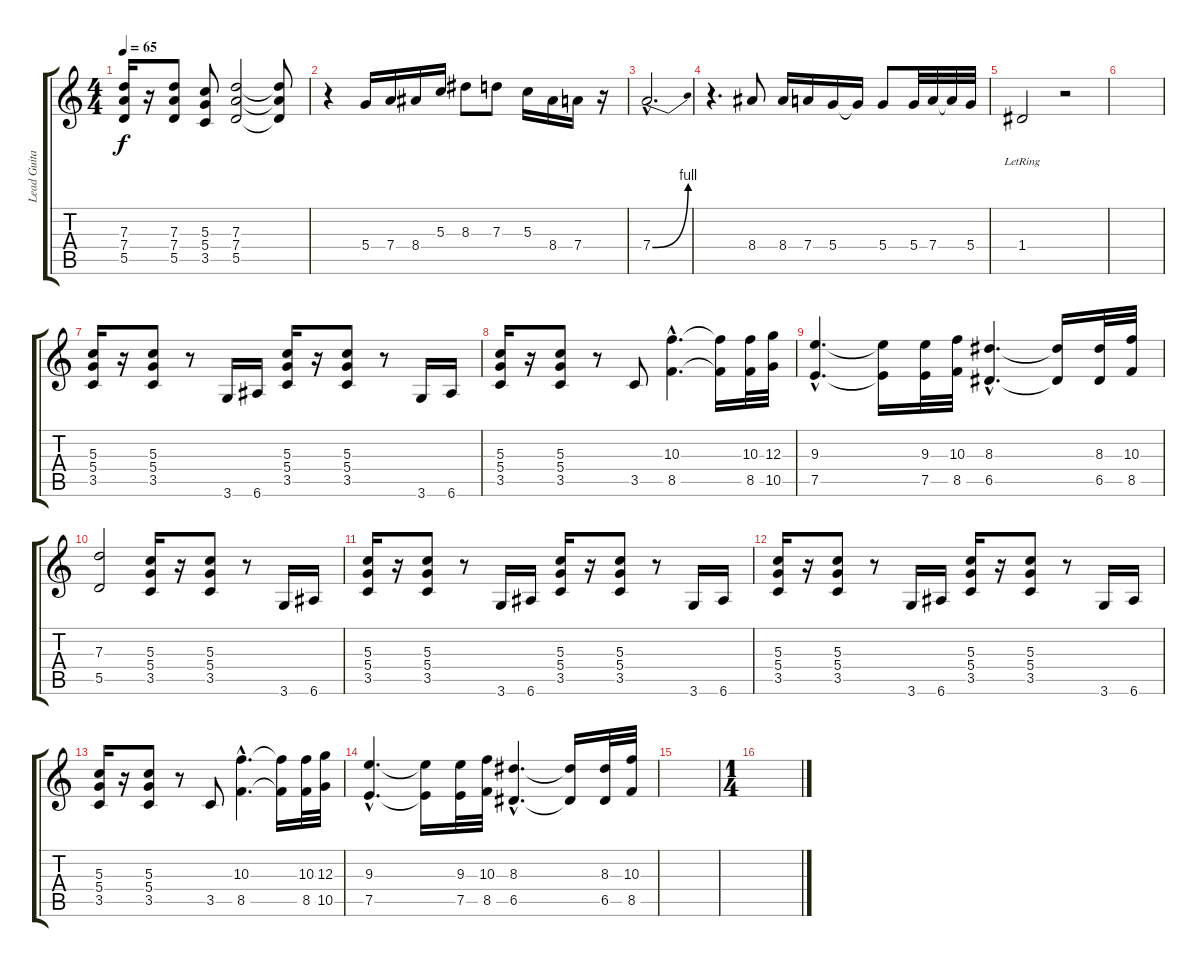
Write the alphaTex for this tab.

\track ("Lead Guitar" "Lead Guita") {instrument overdrivenguitar}
\staff {score tabs}
\tuning (E4 B3 G3 D3 A2 E2) {hide}
\ts (4 4)
\tempo 65
\clef g2
\ks c
(7.3 7.4 5.5).16{dy f} r.16 (7.3 7.4 5.5).8 (5.3 5.4 3.5).8 (7.3 7.4 5.5).2 (7.3{t} 7.4{t} 5.5{t}).8 |
r.4 5.4.16 7.4.16 8.4.16 5.3.16 8.3.8 7.3.8 5.3.16 8.4.16 7.4.16 r.16 |
7.4{be (bend 0 0 60 4) hac}.2{d} |
r.4{d} 8.4.8 8.4.16 7.4.16 5.4.16 5.4{t}.16 5.4.8 5.4.32 7.4.32 7.4{t}.32 5.4.32 |
1.4{lr}.2 r.2 |
|
(5.3 5.4 3.5).16 r.16 (5.3 5.4 3.5).8 r.8 3.6.16 6.6.16 (5.3 5.4 3.5).16 r.16 (5.3 5.4 3.5).8 r.8 3.6.16 6.6.16 |
(5.3 5.4 3.5).16 r.16 (5.3 5.4 3.5).8 r.8 3.5.8 (10.3{hac} 8.5{hac}).4{d} (10.3{t} 8.5{t}).16 (10.3 8.5).32 (12.3 10.5).32 |
(9.3{hac} 7.5{hac}).4{d} (9.3{t} 7.5{t}).16 (9.3 7.5).32 (10.3 8.5).32 (8.3{hac} 6.5{hac}).4{d} (8.3{t} 6.5{t}).16 (8.3 6.5).32 (10.3 8.5).32 |
(7.3 5.5).2 (5.3 5.4 3.5).16 r.16 (5.3 5.4 3.5).8 r.8 3.6.16 6.6.16 |
(5.3 5.4 3.5).16 r.16 (5.3 5.4 3.5).8 r.8 3.6.16 6.6.16 (5.3 5.4 3.5).16 r.16 (5.3 5.4 3.5).8 r.8 3.6.16 6.6.16 |
(5.3 5.4 3.5).16 r.16 (5.3 5.4 3.5).8 r.8 3.6.16 6.6.16 (5.3 5.4 3.5).16 r.16 (5.3 5.4 3.5).8 r.8 3.6.16 6.6.16 |
(5.3 5.4 3.5).16 r.16 (5.3 5.4 3.5).8 r.8 3.5.8 (10.3{hac} 8.5{hac}).4{d} (10.3{t} 8.5{t}).16 (10.3 8.5).32 (12.3 10.5).32 |
(9.3{hac} 7.5{hac}).4{d} (9.3{t} 7.5{t}).16 (9.3 7.5).32 (10.3 8.5).32 (8.3{hac} 6.5{hac}).4{d} (8.3{t} 6.5{t}).16 (8.3 6.5).32 (10.3 8.5).32 |
|
\ts (1 4)
